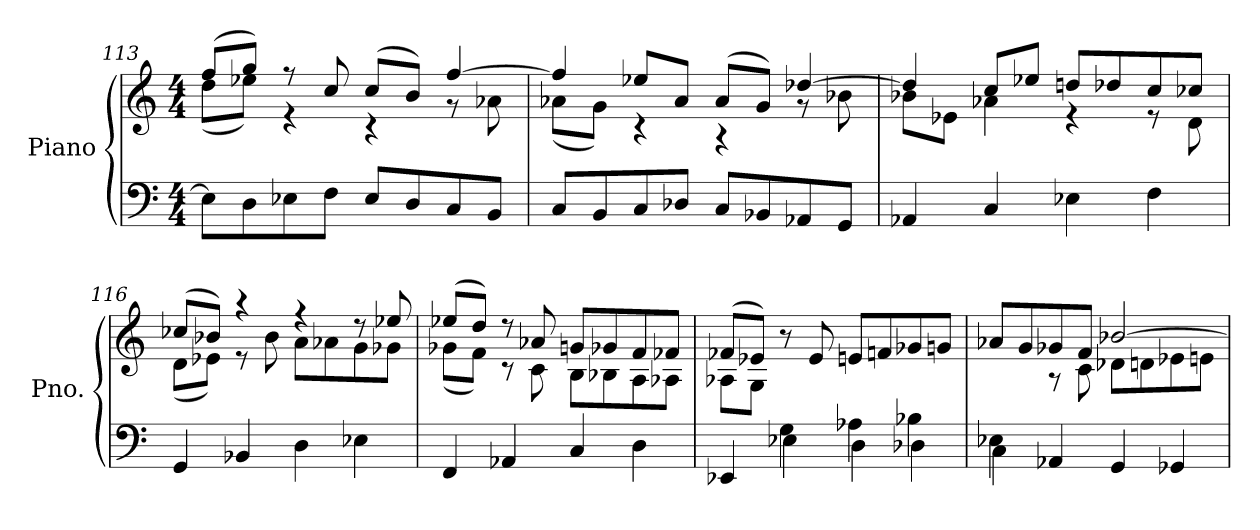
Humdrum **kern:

**kern	**kern
*part1	*part1
*staff2	*staff1
*I"Piano	*
*I'Pno.	*
*clefF4	*clefG2
*k[]	*k[]
*M4/4	*M4/4
=113	=113
*	*^
8E-\L]	(8ff/L	(8dd\L
8D\	8gg/J)	8ee-X\J)
8E-X\	8r	4r
8F\J	8cc/	.
8E-/L	(8cc/L	4r
8D/	8b/J)	.
8C/	[4ff/	8r
8BB/J	.	8a-X\
=114	=114	=114
8C/L	4ff/]	(8a-X\L
8BB/	.	8g\J)
8C/	8ee-X/L	4r
8D-X/J	8a-/J	.
8C/L	(8a-/L	4r
8BB-X/	8g/J)	.
8AA-X/	[4dd-X/	8r
8GG/J	.	8b-X\
=115	=115	=115
4AA-X/	4dd-/]	8b-X\L
.	.	8e-X\J
4C/	8cc/L	4a-X\
.	8ee-X/J	.
4E-X\	8ddn/L	4r
.	8dd-X/	.
4F\	8cc/	8r
.	8cc-X/J	8d\
=116	=116	=116
4GG/	(8cc-X/L	(8d\L
.	8b-X/J)	8e-X\J)
4BB-X/	4r	8r
.	.	8b-\
4D\	4r	8a\L
.	.	8a-X\
4E-X\	8r	8g\
.	8ee-X/	8g-X\J
=117	=117	=117
4FF/	(8ee-X/L	(8g-X\L
.	8dd/J)	8f\J)
4AA-X/	8r	8r
.	8a-X/	8c\
4C/	8gn/L	8B\L
.	8g-X/	8B-X\
4D\	8f/	8A\
.	8f-X/J	8A-X\J
=118	=118	=118
*^	*	*
4ryy	4EE-X/	(8f-X/L	8A-X\L
.	.	8e-X/J)	8G\J
4G\	4E-X\	8r	2.ryy
.	.	8e-/	.
4A-\	4D\	8en/L	.
.	.	8fn/	.
4B-X\	4D-X\	8g-X/	.
.	.	8gn/J	.
=119	=119	=119	=119
4E-X\	4C\	8a-X/L	4ryy
.	.	8g/	.
2.ryy	4AA-X/	8g-X/	8r
.	.	8f/J	8c\
.	4GG/	[2b-X/	8d-X\L
.	.	.	8dn\
.	4GG-X/	.	8e-X\
.	.	.	8en\J
*v	*v	*	*
*	*v	*v
=	=
*-	*-
